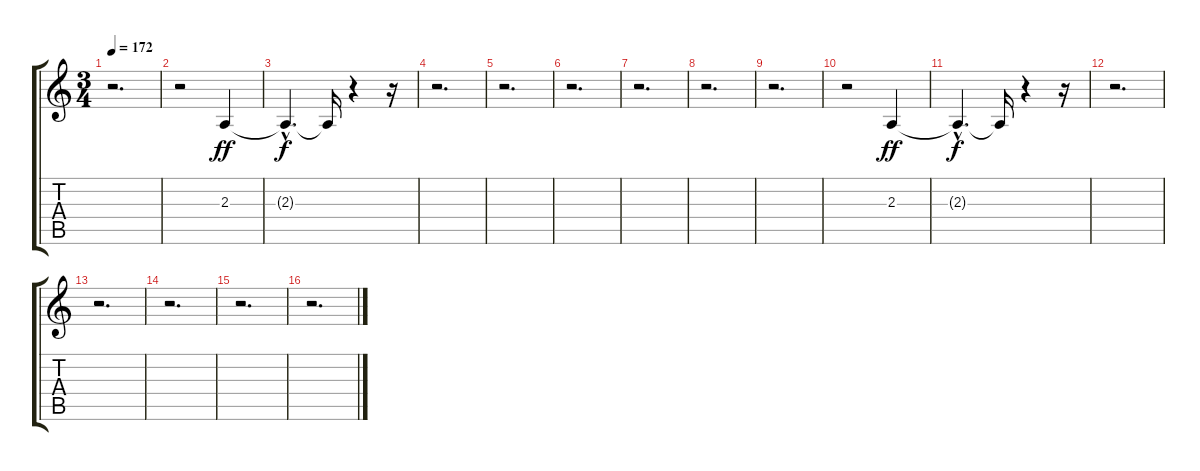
\track "" {instrument celesta}
\staff {score tabs}
\tuning (E4 B3 G3 D3 A2 E2) {hide}
\ts (3 4)
\tempo 172
\clef g2
\ks c
r.2{d dy f} |
r.2 2.3.4{dy ff} |
2.3{hac t}.4{d dy f} 2.3{t}.16 r.4 r.16 |
r.2{d} |
r.2{d} |
r.2{d} |
r.2{d} |
r.2{d} |
r.2{d} |
r.2 2.3.4{dy ff} |
2.3{hac t}.4{d dy f} 2.3{t}.16 r.4 r.16 |
r.2{d} |
r.2{d} |
r.2{d} |
r.2{d} |
r.2{d}
